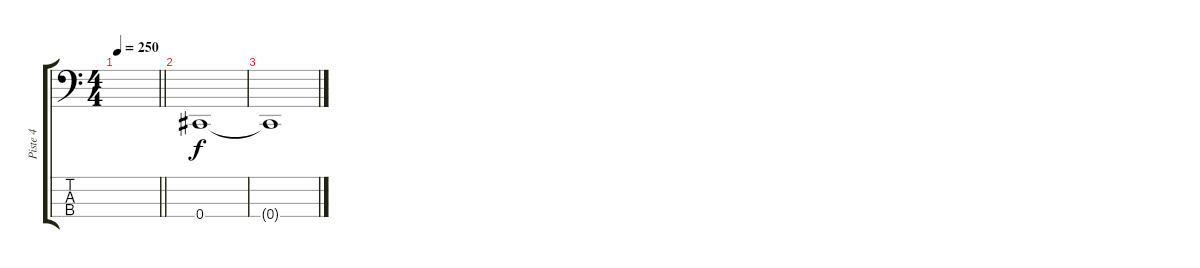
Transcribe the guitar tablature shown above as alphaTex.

\track ("Piste 4" "Piste 4") {instrument electricbasspick}
\staff {score tabs}
\tuning (E2 B1 Gb1 Db1) {hide}
\ts (4 4)
\tempo 250
\clef f4
\barLineRight lightlight
\ks c
|
0.4.1 |
0.4{t}.1
